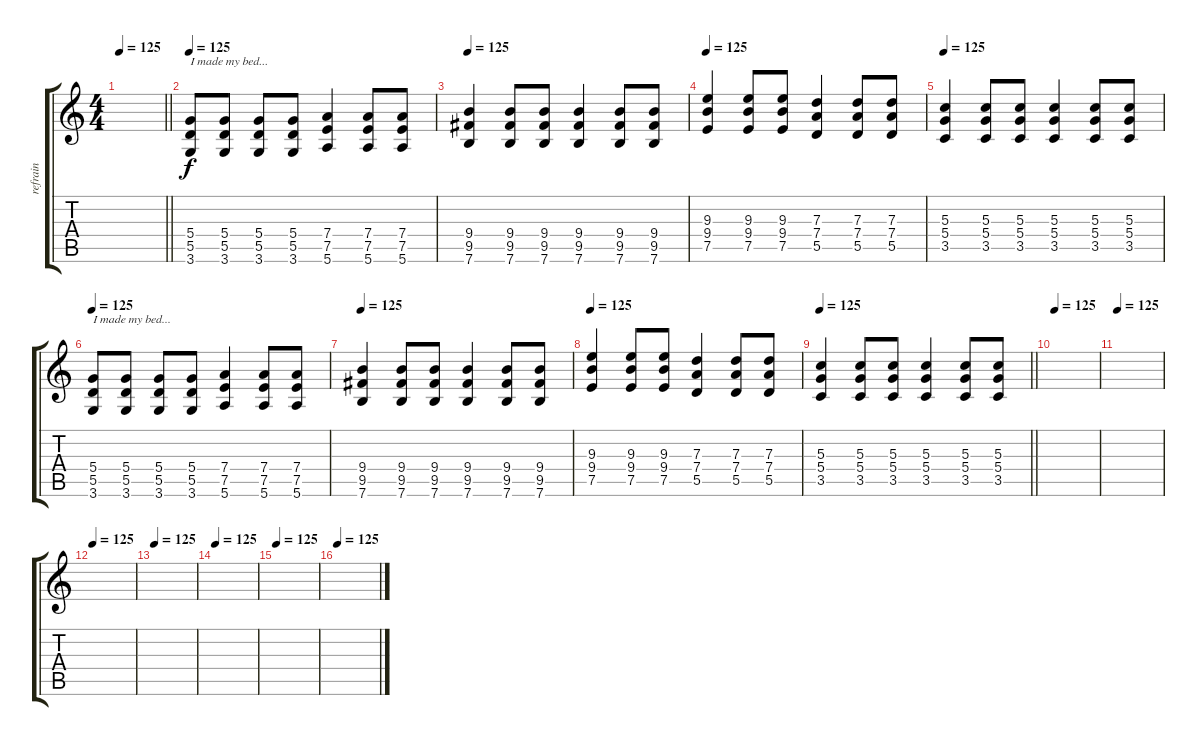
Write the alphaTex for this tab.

\track ("refrain " "refrain ") {instrument overdrivenguitar}
\staff {score tabs}
\tuning (E4 B3 G3 D3 A2 E2) {hide}
\ts (4 4)
\tempo 125
\clef g2
\barLineRight lightlight
\ks c
|
\tempo 125
(5.4 5.5 3.6).8{txt "I made my bed..." instrument overdrivenguitar} (5.4 5.5 3.6).8 (5.4 5.5 3.6).8{instrument overdrivenguitar} (5.4 5.5 3.6).8{instrument overdrivenguitar} (7.4 7.5 5.6).4{instrument overdrivenguitar} (7.4 7.5 5.6).8{instrument overdrivenguitar} (7.4 7.5 5.6).8{instrument overdrivenguitar} |
\tempo 125
(9.4 9.5 7.6).4{instrument overdrivenguitar} (9.4 9.5 7.6).8{instrument overdrivenguitar} (9.4 9.5 7.6).8{instrument overdrivenguitar} (9.4 9.5 7.6).4{instrument overdrivenguitar} (9.4 9.5 7.6).8{instrument overdrivenguitar} (9.4 9.5 7.6).8{instrument overdrivenguitar} |
\tempo 125
(9.3 9.4 7.5).4{instrument overdrivenguitar} (9.3 9.4 7.5).8{instrument overdrivenguitar} (9.3 9.4 7.5).8{instrument overdrivenguitar} (7.3 7.4 5.5).4{instrument overdrivenguitar} (7.3 7.4 5.5).8{instrument overdrivenguitar} (7.3 7.4 5.5).8{instrument overdrivenguitar} |
\tempo 125
(5.3 5.4 3.5).4{instrument overdrivenguitar} (5.3 5.4 3.5).8{instrument overdrivenguitar} (5.3 5.4 3.5).8{instrument overdrivenguitar} (5.3 5.4 3.5).4{instrument overdrivenguitar} (5.3 5.4 3.5).8{instrument overdrivenguitar} (5.3 5.4 3.5).8{instrument overdrivenguitar} |
\tempo 125
(5.4 5.5 3.6).8{txt "I made my bed..." instrument overdrivenguitar} (5.4 5.5 3.6).8 (5.4 5.5 3.6).8{instrument overdrivenguitar} (5.4 5.5 3.6).8{instrument overdrivenguitar} (7.4 7.5 5.6).4{instrument overdrivenguitar} (7.4 7.5 5.6).8{instrument overdrivenguitar} (7.4 7.5 5.6).8{instrument overdrivenguitar} |
\tempo 125
(9.4 9.5 7.6).4{instrument overdrivenguitar} (9.4 9.5 7.6).8{instrument overdrivenguitar} (9.4 9.5 7.6).8{instrument overdrivenguitar} (9.4 9.5 7.6).4{instrument overdrivenguitar} (9.4 9.5 7.6).8{instrument overdrivenguitar} (9.4 9.5 7.6).8{instrument overdrivenguitar} |
\tempo 125
(9.3 9.4 7.5).4{instrument overdrivenguitar} (9.3 9.4 7.5).8{instrument overdrivenguitar} (9.3 9.4 7.5).8{instrument overdrivenguitar} (7.3 7.4 5.5).4{instrument overdrivenguitar} (7.3 7.4 5.5).8{instrument overdrivenguitar} (7.3 7.4 5.5).8{instrument overdrivenguitar} |
\tempo 125
\barLineRight lightlight
(5.3 5.4 3.5).4{instrument overdrivenguitar} (5.3 5.4 3.5).8{instrument overdrivenguitar} (5.3 5.4 3.5).8{instrument overdrivenguitar} (5.3 5.4 3.5).4{instrument overdrivenguitar} (5.3 5.4 3.5).8{instrument overdrivenguitar} (5.3 5.4 3.5).8{instrument overdrivenguitar} |
\tempo 125
|
\tempo 125
|
\tempo 125
|
\tempo 125
|
\tempo 125
|
\tempo 125
|
\tempo 125
